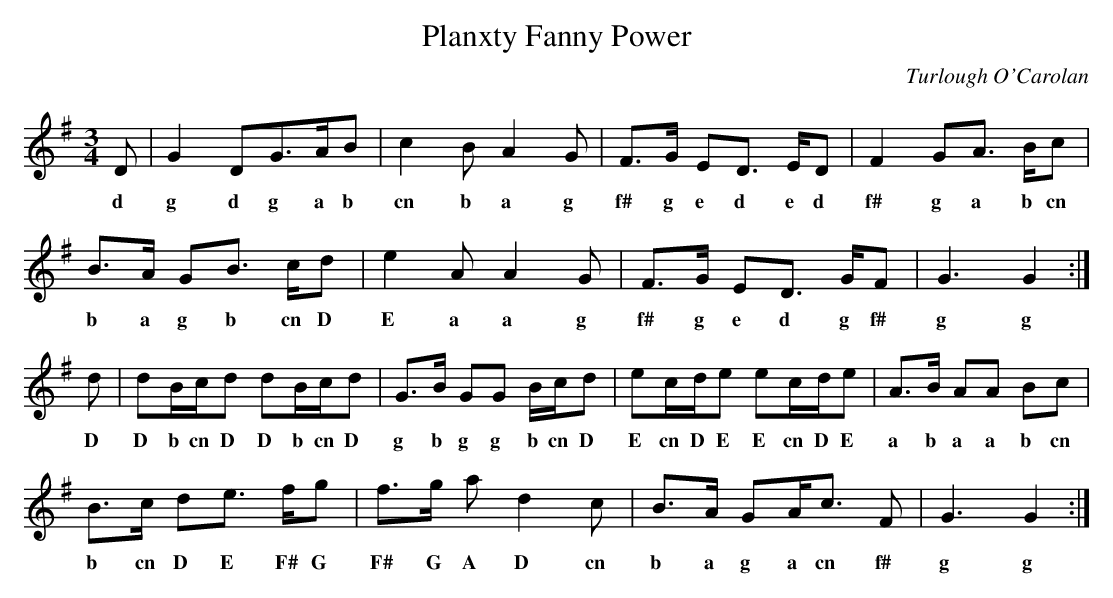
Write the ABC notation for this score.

X:1
T:Planxty Fanny Power
C:Turlough O'Carolan
M:3/4
L:1/8
K:Gmaj
D |G2 DG3/2A/B |c2 B A2 G |F3/2G/ ED3/2 E/D |F2 GA3/2 B/c |
w:d g d g a b cn b a g f# g e d e d f# g a b cn
B3/2A/ GB3/2 c/d |e2 A A2 G |F3/2G/ ED3/2 G/F |G3 G2:|
w:b a g b cn D E a a g f# g e d g f# g g
d |dB/c/d dB/c/d |G3/2B/ GG B/c/d |ec/d/e ec/d/e |A3/2B/ AA Bc |
w:D D b cn D D b cn D g b g g b cn D E cn D E E cn D E a b a a b cn
B3/2c/ de3/2 f/g |f3/2g/ a d2 c |B3/2A/ GA/c3/2 F |G3 G2:|
w:b cn D E F# G F# G A D cn b a g a cn f# g g
